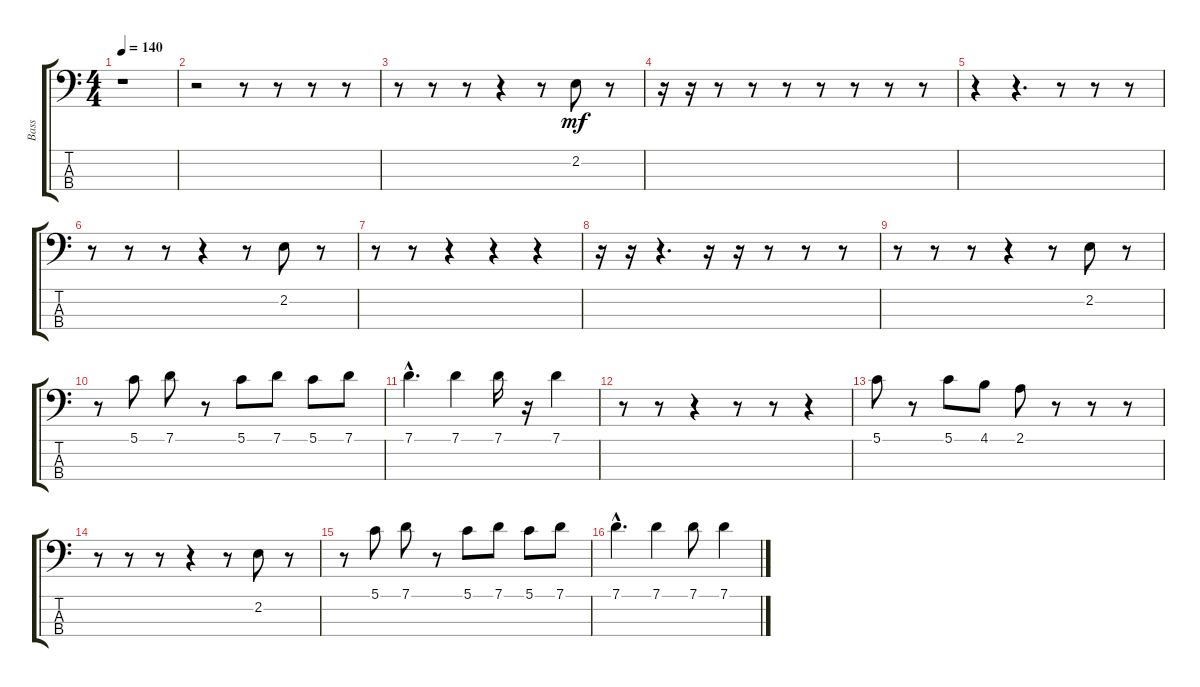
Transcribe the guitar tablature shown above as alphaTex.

\track ("Bass" "Bass") {instrument electricbassfinger}
\staff {score tabs}
\tuning (G2 D2 A1 E1) {hide}
\ts (4 4)
\tempo 140
\clef f4
\ks c
r.1{dy mf instrument electricbassfinger} |
r.2 r.8 r.8 r.8 r.8 |
r.8 r.8 r.8 r.4 r.8 2.2.8 r.8 |
r.16 r.16 r.8 r.8 r.8 r.8 r.8 r.8 r.8 |
r.4 r.4{d} r.8 r.8 r.8 |
r.8 r.8 r.8 r.4 r.8 2.2.8 r.8 |
r.8 r.8 r.4 r.4 r.4 |
r.16 r.16 r.4{d} r.16 r.16 r.8 r.8 r.8 |
r.8 r.8 r.8 r.4 r.8 2.2.8 r.8 |
r.8 5.1.8 7.1.8 r.8 5.1.8 7.1.8 5.1.8 7.1.8 |
7.1{hac}.4{d} 7.1.4 7.1.16 r.16 7.1.4 |
r.8 r.8 r.4 r.8 r.8 r.4 |
5.1.8 r.8 5.1.8 4.1.8 2.1.8 r.8 r.8 r.8 |
r.8 r.8 r.8 r.4 r.8 2.2.8 r.8 |
r.8 5.1.8 7.1.8 r.8 5.1.8 7.1.8 5.1.8 7.1.8 |
7.1{hac}.4{d} 7.1.4 7.1.8 7.1.4
